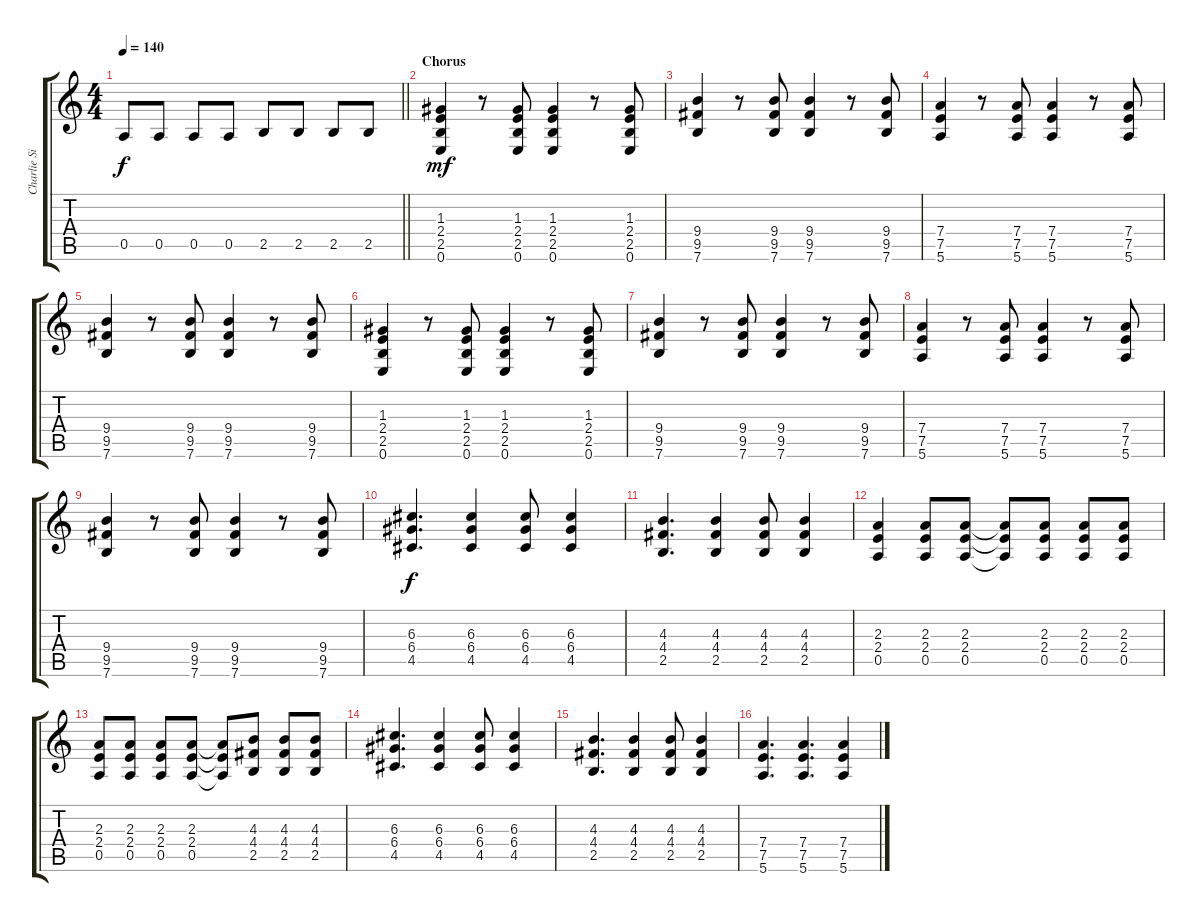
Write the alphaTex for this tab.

\track ("Charlie Simpson" "Charlie Si") {instrument distortionguitar}
\staff {score tabs}
\tuning (E4 B3 G3 D3 A2 E2) {hide}
\ts (4 4)
\tempo 140
\clef g2
\barLineRight lightlight
\ks c
0.5.8{dy f volume 8} 0.5.8{volume 16} 0.5.8 0.5.8 2.5.8 2.5.8 2.5.8 2.5.8 |
\section ("" "Chorus")
(1.3 2.4 2.5 0.6).4{dy mf volume 16 instrument distortionguitar} r.8 (1.3 2.4 2.5 0.6).8 (1.3 2.4 2.5 0.6).4 r.8 (1.3 2.4 2.5 0.6).8 |
(9.4 9.5 7.6).4 r.8 (9.4 9.5 7.6).8 (9.4 9.5 7.6).4 r.8 (9.4 9.5 7.6).8 |
(7.4 7.5 5.6).4 r.8 (7.4 7.5 5.6).8 (7.4 7.5 5.6).4 r.8 (7.4 7.5 5.6).8 |
(9.4 9.5 7.6).4 r.8 (9.4 9.5 7.6).8 (9.4 9.5 7.6).4 r.8 (9.4 9.5 7.6).8 |
(1.3 2.4 2.5 0.6).4{volume 16 instrument distortionguitar} r.8 (1.3 2.4 2.5 0.6).8 (1.3 2.4 2.5 0.6).4 r.8 (1.3 2.4 2.5 0.6).8 |
(9.4 9.5 7.6).4 r.8 (9.4 9.5 7.6).8 (9.4 9.5 7.6).4 r.8 (9.4 9.5 7.6).8 |
(7.4 7.5 5.6).4 r.8 (7.4 7.5 5.6).8 (7.4 7.5 5.6).4 r.8 (7.4 7.5 5.6).8 |
(9.4 9.5 7.6).4 r.8 (9.4 9.5 7.6).8 (9.4 9.5 7.6).4 r.8 (9.4 9.5 7.6).8 |
(6.3 6.4 4.5).4{d dy f} (6.3 6.4 4.5).4 (6.3 6.4 4.5).8 (6.3 6.4 4.5).4 |
(4.3 4.4 2.5).4{d} (4.3 4.4 2.5).4 (4.3 4.4 2.5).8 (4.3 4.4 2.5).4 |
(2.3 2.4 0.5).4 (2.3 2.4 0.5).8 (2.3 2.4 0.5).8 (2.3{t} 2.4{t} 0.5{t}).8 (2.3 2.4 0.5).8 (2.3 2.4 0.5).8 (2.3 2.4 0.5).8 |
(2.3 2.4 0.5).8 (2.3 2.4 0.5).8 (2.3 2.4 0.5).8 (2.3 2.4 0.5).8 (2.3{t} 2.4{t} 0.5{t}).8 (4.3 4.4 2.5).8 (4.3 4.4 2.5).8 (4.3 4.4 2.5).8 |
(6.3 6.4 4.5).4{d} (6.3 6.4 4.5).4 (6.3 6.4 4.5).8 (6.3 6.4 4.5).4 |
(4.3 4.4 2.5).4{d} (4.3 4.4 2.5).4 (4.3 4.4 2.5).8 (4.3 4.4 2.5).4 |
(7.4 7.5 5.6).4{d} (7.4 7.5 5.6).4{d} (7.4 7.5 5.6).4
